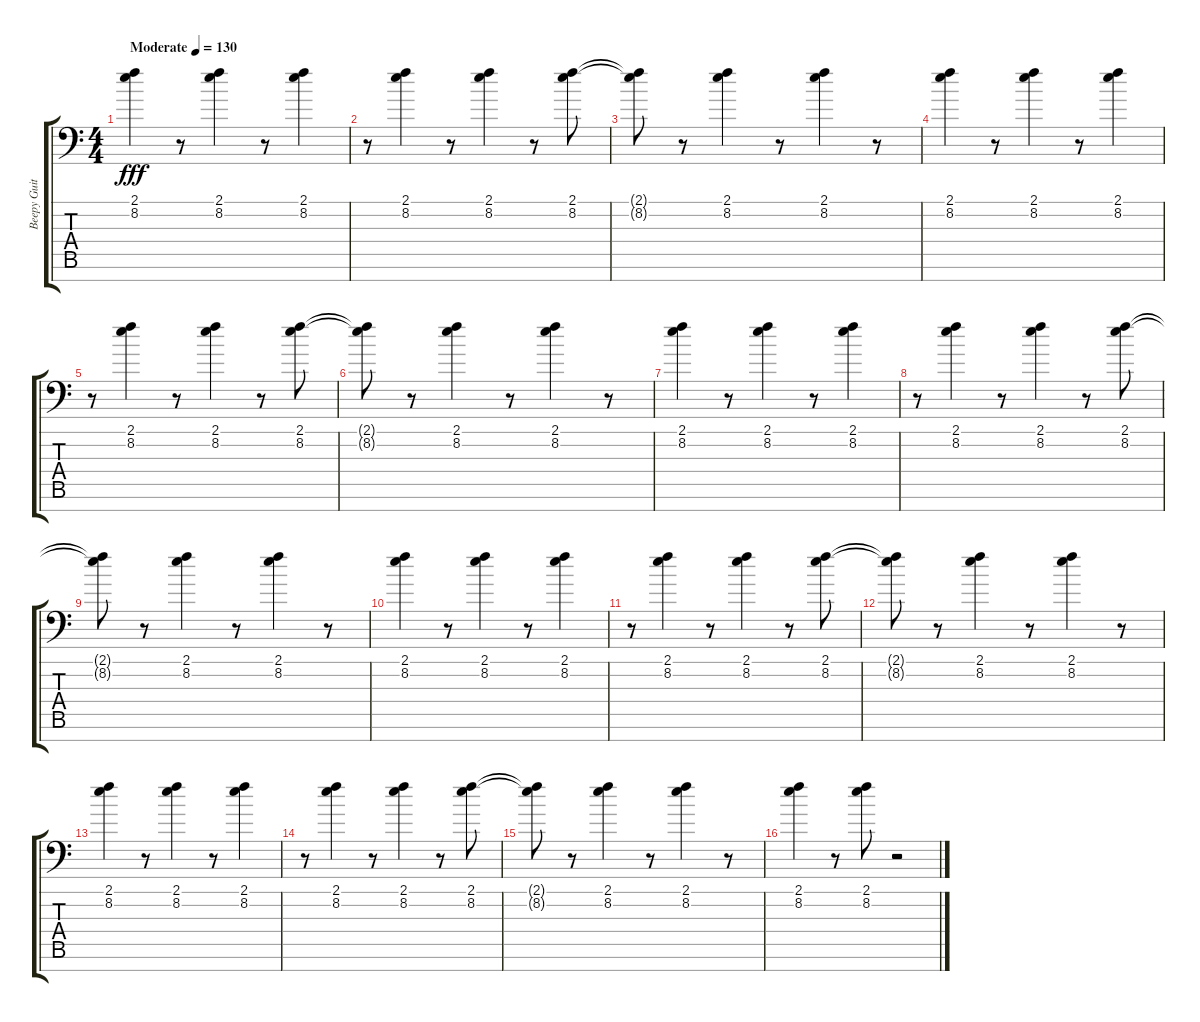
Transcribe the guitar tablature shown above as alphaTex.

\track ("Beepy Guitar" "Beepy Guit") {instrument distortionguitar}
\staff {score tabs}
\tuning (D4 A3 F3 C3 G2 D2 A1) {hide}
\ts (4 4)
\tempo (130 "Moderate")
\clef f4
\ks c
(2.1 8.2).4{dy fff balance 2 instrument distortionguitar} r.8 (2.1 8.2).4{balance 14} r.8 (2.1 8.2).4{balance 2} |
r.8 (2.1 8.2).4{balance 14} r.8 (2.1 8.2).4{balance 2} r.8 (2.1 8.2).8{balance 14} |
(2.1{t} 8.2{t}).8 r.8 (2.1 8.2).4{balance 2} r.8 (2.1 8.2).4{balance 14} r.8 |
(2.1 8.2).4{balance 2} r.8 (2.1 8.2).4{balance 14} r.8 (2.1 8.2).4{balance 2} |
r.8 (2.1 8.2).4{balance 14} r.8 (2.1 8.2).4{balance 2} r.8 (2.1 8.2).8{balance 14} |
(2.1{t} 8.2{t}).8 r.8 (2.1 8.2).4{balance 2} r.8 (2.1 8.2).4{balance 14} r.8 |
(2.1 8.2).4{balance 2} r.8 (2.1 8.2).4{balance 14} r.8 (2.1 8.2).4{balance 2} |
r.8 (2.1 8.2).4{balance 14} r.8 (2.1 8.2).4{balance 2} r.8 (2.1 8.2).8{balance 14} |
(2.1{t} 8.2{t}).8 r.8 (2.1 8.2).4{balance 2} r.8 (2.1 8.2).4{balance 14} r.8 |
(2.1 8.2).4{balance 2} r.8 (2.1 8.2).4{balance 14} r.8 (2.1 8.2).4{balance 2} |
r.8 (2.1 8.2).4{balance 14} r.8 (2.1 8.2).4{balance 2} r.8 (2.1 8.2).8{balance 14} |
(2.1{t} 8.2{t}).8 r.8 (2.1 8.2).4{balance 2} r.8 (2.1 8.2).4{balance 14} r.8 |
(2.1 8.2).4{balance 2} r.8 (2.1 8.2).4{balance 14} r.8 (2.1 8.2).4{balance 2} |
r.8 (2.1 8.2).4{balance 14} r.8 (2.1 8.2).4{balance 2} r.8 (2.1 8.2).8{balance 14} |
(2.1{t} 8.2{t}).8 r.8 (2.1 8.2).4{balance 2} r.8 (2.1 8.2).4{balance 14} r.8 |
(2.1 8.2).4{balance 2} r.8 (2.1 8.2).8{balance 14} r.2
